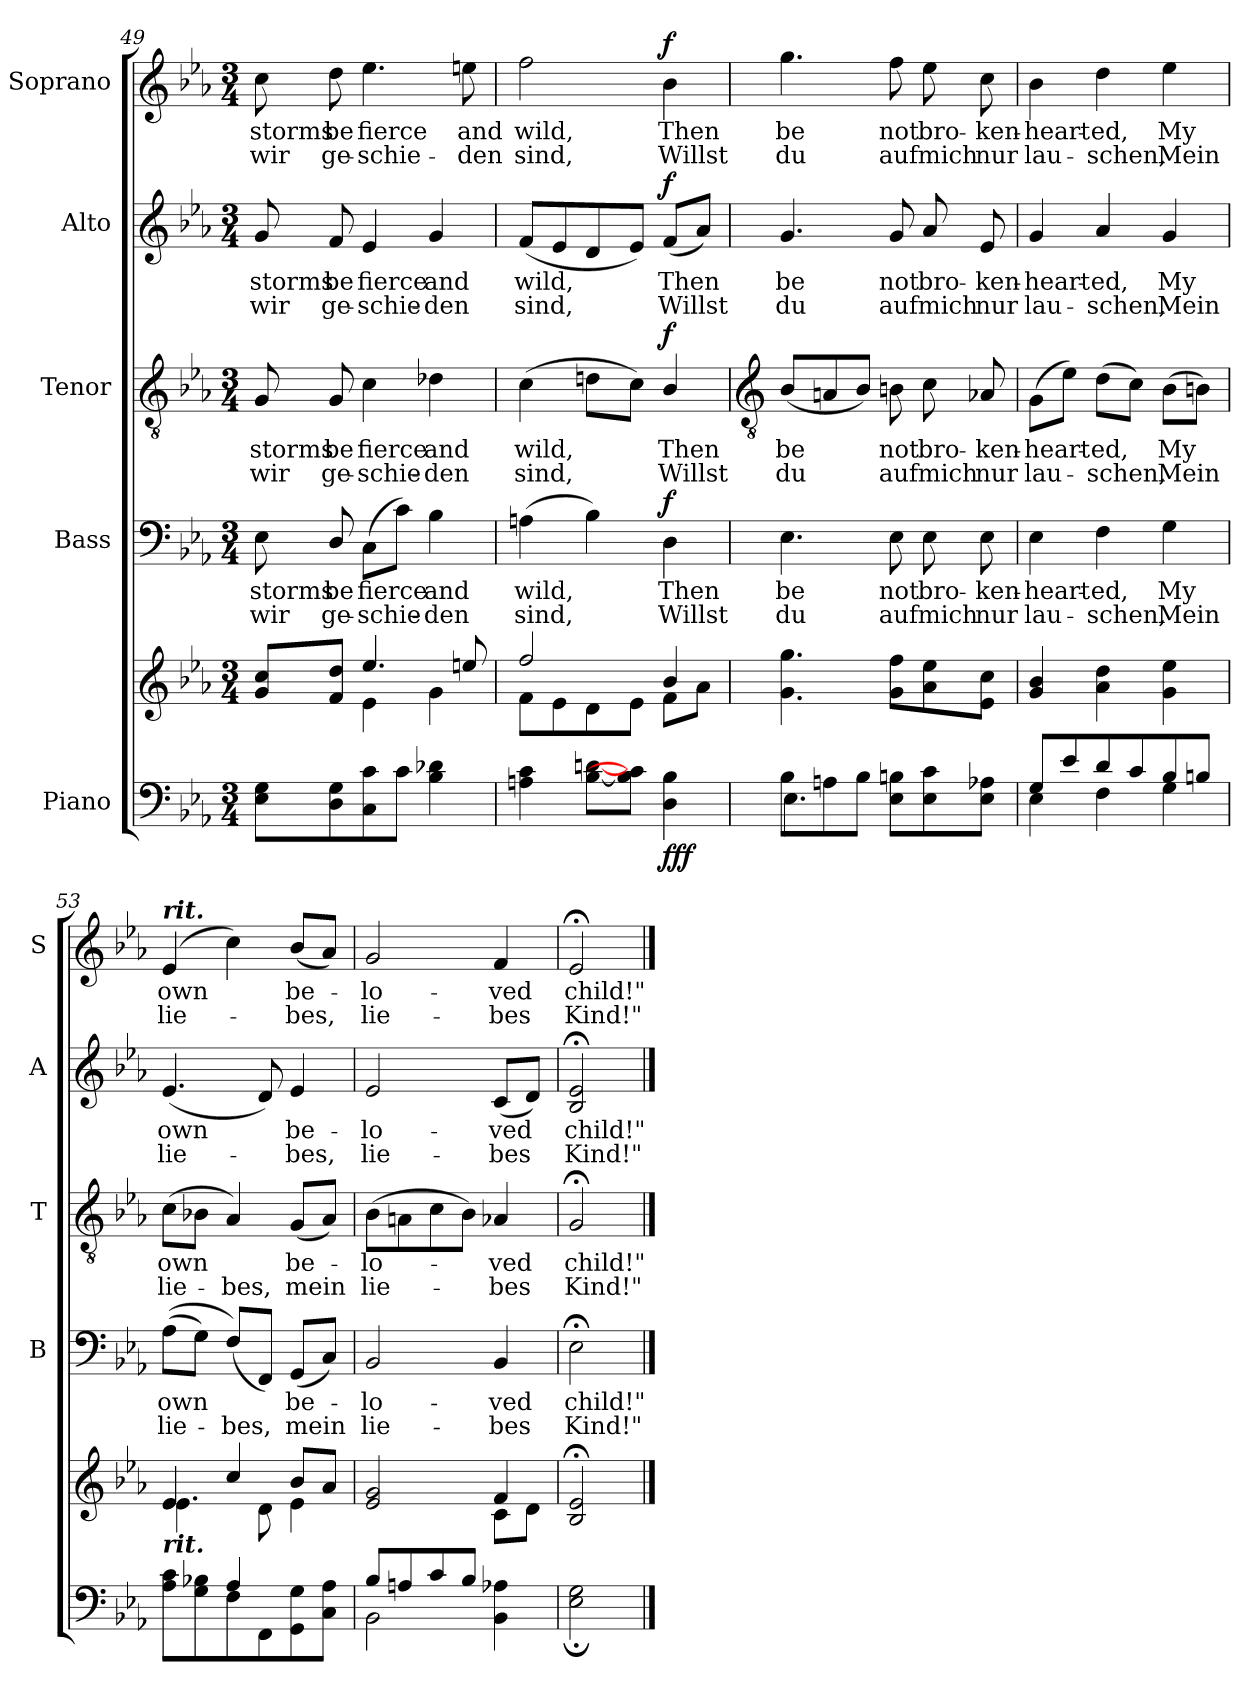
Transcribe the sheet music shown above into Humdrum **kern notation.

**kern	**kern	**dynam	**kern	**text	**text	**dynam	**kern	**text	**text	**dynam	**kern	**text	**text	**dynam	**kern	**text	**text	**dynam
*part5	*part5	*part5	*part4	*part4	*part4	*part4	*part3	*part3	*part3	*part3	*part2	*part2	*part2	*part2	*part1	*part1	*part1	*part1
*staff6	*staff5	*staff5/6	*staff4	*staff4	*staff4	*staff4	*staff3	*staff3	*staff3	*staff3	*staff2	*staff2	*staff2	*staff2	*staff1	*staff1	*staff1	*staff1
*I"Piano	*	*	*I"Bass	*	*	*	*I"Tenor	*	*	*	*I"Alto	*	*	*	*I"Soprano	*	*	*
*	*	*	*I'B	*	*	*	*I'T	*	*	*	*I'A	*	*	*	*I'S	*	*	*
*clefF4	*clefG2	*	*clefF4	*	*	*	*clefGv2	*	*	*	*clefG2	*	*	*	*clefG2	*	*	*
*k[b-e-a-]	*k[b-e-a-]	*	*k[b-e-a-]	*	*	*	*k[b-e-a-]	*	*	*	*k[b-e-a-]	*	*	*	*k[b-e-a-]	*	*	*
*E-:	*E-:	*	*E-:	*	*	*	*E-:	*	*	*	*E-:	*	*	*	*E-:	*	*	*
*M3/4	*M3/4	*	*M3/4	*	*	*	*M3/4	*	*	*	*M3/4	*	*	*	*M3/4	*	*	*
=49	=49	=49	=49	=49	=49	=49	=49	=49	=49	=49	=49	=49	=49	=49	=49	=49	=49	=49
*^	*^	*	*	*	*	*	*	*	*	*	*	*	*	*	*	*	*	*
!	!	!	!	!	!	!LO:LY:b	!LO:LY:b	!	!	!LO:LY:b	!LO:LY:b	!	!	!LO:LY:b	!LO:LY:b	!	!	!LO:LY:b	!LO:LY:b	!
2.ryy	8E- 8GL	8g/ 8cc/L	4ryy	.	8E-	storms	wir	.	8G	storms	wir	.	8g	storms	wir	.	8cc	storms	wir	.
!	!	!	!	!	!	!LO:LY:b	!LO:LY:b	!	!	!LO:LY:b	!LO:LY:b	!	!	!LO:LY:b	!LO:LY:b	!	!	!LO:LY:b	!LO:LY:b	!
.	8D 8G	8f/ 8dd/J	.	.	8D/	be	ge-	.	8G	be	ge-	.	8f	be	ge-	.	8dd	be	ge-	.
!	!	!	!	!	!	!LO:LY:b	!LO:LY:b	!	!	!LO:LY:b	!LO:LY:b	!	!	!LO:LY:b	!LO:LY:b	!	!	!LO:LY:b	!LO:LY:b	!
.	8C 8c	4.ee-/	4e-\	.	(8CL	-fierce	schie-	.	4c	-fierce	schie-	.	4e-	-fierce	schie-	.	4.ee-	-fierce	schie-	.
.	8cJ	.	.	.	8cJ)	.	.	.	.	.	.	.	.	.	.	.	.	.	.	.
!	!	!	!	!	!	!LO:LY:b	!LO:LY:b	!	!	!LO:LY:b	!LO:LY:b	!	!	!LO:LY:b	!LO:LY:b	!	!	!	!	!
.	4B- 4d-X	.	4g\	.	4B-	and	den	.	4d-X	-and	den	.	4g	-and	den	.	.	.	.	.
!	!	!	!	!	!	!	!	!	!	!	!	!	!	!	!	!	!	!LO:LY:b	!LO:LY:b	!
.	.	8een/	.	.	.	.	.	.	.	.	.	.	.	.	.	.	8een	-and	den	.
=50	=50	=50	=50	=50	=50	=50	=50	=50	=50	=50	=50	=50	=50	=50	=50	=50	=50	=50	=50	=50
!	!	!	!	!	!	!LO:LY:b	!LO:LY:b	!	!	!LO:LY:b	!LO:LY:b	!	!	!LO:LY:b	!LO:LY:b	!	!	!LO:LY:b	!LO:LY:b	!
2.ryy	4An 4c	2ff/	8f\L	.	(>4An	wild,	sind,	.	(>4c	wild,	sind,	.	(<8fL	wild,	sind,	.	2ff	wild,	sind,	.
.	.	.	8e-\	.	.	.	.	.	.	.	.	.	8e-	.	.	.	.	.	.	.
.	[8B- [8dnL	.	8d\	.	4B-)	.	.	.	8dnL	.	.	.	8d	.	.	.	.	.	.	.
.	8B-] 8c]J	.	8e-\J	.	.	.	.	.	8cJ)	.	.	.	8e-J)	.	.	.	.	.	.	.
!	!	!	!	!LO:DY:b=2	!	!LO:LY:b	!LO:LY:b	!	!	!LO:LY:b	!LO:LY:b	!	!	!LO:LY:b	!LO:LY:b	!	!	!LO:LY:b	!LO:LY:b	!
!	!	!	!	!LO:DY:n=1:b	!	!	!	!	!	!	!	!	!	!	!	!	!	!	!	!
!	!	!	!	!LO:DY:n=2:b	!	!	!	!LO:DY:b	!	!	!	!LO:DY:b	!	!	!	!LO:DY:b	!	!	!	!LO:DY:b
.	4D 4B-	4b-/	8f\L	f f f	4D	Then	Willst	f	4B-/	Then	Willst	f	(<8fL	Then	Willst	f	4b-	Then	Willst	f
.	.	.	8a-\J	.	.	.	.	.	.	.	.	.	8a-J)	.	.	.	.	.	.	.
!!LO:LB:g=z
=51	=51	=51	=51	=51	=51	=51	=51	=51	=51	=51	=51	=51	=51	=51	=51	=51	=51	=51	=51	=51
*	*	*	*	*	*	*	*	*	*clefGv2	*	*	*	*	*	*	*	*	*	*	*
!	!	!	!	!	!	!LO:LY:b	!LO:LY:b	!	!	!LO:LY:b	!LO:LY:b	!	!	!LO:LY:b	!LO:LY:b	!	!	!LO:LY:b	!LO:LY:b	!
8B-/L	4.E-\	4.g\ 4.gg\	2.ryy	.	4.E-	be	du	.	(<8B-L	be	du	.	4.g	be	du	.	4.gg	be	du	.
8An\	.	.	.	.	.	.	.	.	8An	.	.	.	.	.	.	.	.	.	.	.
8B-\J	.	.	.	.	.	.	.	.	8B-J)	.	.	.	.	.	.	.	.	.	.	.
!	!	!	!	!	!	!LO:LY:b	!LO:LY:b	!	!	!LO:LY:b	!LO:LY:b	!	!	!LO:LY:b	!LO:LY:b	!	!	!LO:LY:b	!LO:LY:b	!
4.ryy	8E-\ 8Bn\L	8g\ 8ff\L	.	.	8E-	not	auf	.	8Bn	not	auf	.	8g	not	auf	.	8ff	not	auf	.
!	!	!	!	!	!	!LO:LY:b	!LO:LY:b	!	!	!LO:LY:b	!LO:LY:b	!	!	!LO:LY:b	!LO:LY:b	!	!	!LO:LY:b	!LO:LY:b	!
.	8E-\ 8c\	8a-\ 8ee-\	.	.	8E-	bro-	-mich	.	8c	bro-	-mich	.	8a-	bro-	-mich	.	8ee-	bro-	-mich	.
!	!	!	!	!	!	!LO:LY:b	!LO:LY:b	!	!	!LO:LY:b	!LO:LY:b	!	!	!LO:LY:b	!LO:LY:b	!	!	!LO:LY:b	!LO:LY:b	!
.	8E-\ 8A-X\J	8e-\ 8cc\J	.	.	8E-	ken-	-nur	.	8A-X	ken-	-nur	.	8e-	ken-	-nur	.	8cc	ken-	-nur	.
=52	=52	=52	=52	=52	=52	=52	=52	=52	=52	=52	=52	=52	=52	=52	=52	=52	=52	=52	=52	=52
!	!	!	!LO:N:vis=1	!	!	!LO:LY:b	!LO:LY:b	!	!	!LO:LY:b	!LO:LY:b	!	!	!LO:LY:b	!LO:LY:b	!	!	!LO:LY:b	!LO:LY:b	!
8G/L	4E-\	4g/ 4b-/	2.ryy	.	4E-	heart-	-lau-	.	(>8GL	heart-	lau-	.	4g	heart-	-lau-	.	4b-	heart-	-lau-	.
8e-/	.	.	.	.	.	.	.	.	8e-J)	.	.	.	.	.	.	.	.	.	.	.
!	!	!	!	!	!	!LO:LY:b	!LO:LY:b	!	!	!LO:LY:b	!LO:LY:b	!	!	!LO:LY:b	!LO:LY:b	!	!	!LO:LY:b	!LO:LY:b	!
8d/	4F\	4a-\ 4dd\	.	.	4F	-ed,	schen,	.	(>8dL	ed,	schen,	.	4a-	-ed,	schen,	.	4dd	-ed,	schen,	.
8c/	.	.	.	.	.	.	.	.	8cJ)	.	.	.	.	.	.	.	.	.	.	.
!	!	!	!	!	!	!LO:LY:b	!LO:LY:b	!	!	!LO:LY:b	!LO:LY:b	!	!	!LO:LY:b	!LO:LY:b	!	!	!LO:LY:b	!LO:LY:b	!
8B-/	4G\	4g\ 4ee-\	.	.	4G	My	Mein	.	(>8B-L	My	Mein	.	4g	My	Mein	.	4ee-	My	Mein	.
8Bn/J	.	.	.	.	.	.	.	.	8BnJ)	.	.	.	.	.	.	.	.	.	.	.
=53	=53	=53	=53	=53	=53	=53	=53	=53	=53	=53	=53	=53	=53	=53	=53	=53	=53	=53	=53	=53
!	!	!	!	!	!	!	!	!	!	!	!	!	!	!	!	!	!LO:TX:a:Bi:t=rit.	!	!	!
!LO:TX:a:Bi:t=rit.	!	!	!	!	!	!	!	!	!	!	!	!	!	!	!	!	!	!	!	!
!	!	!	!	!	!	!LO:LY:b	!LO:LY:b	!	!	!LO:LY:b	!LO:LY:b	!	!	!LO:LY:b	!LO:LY:b	!	!	!LO:LY:b	!LO:LY:b	!
4ryy	8A-\ 8c\L	4e-/	4.e-\	.	(<(>8A-L	own	lie-	.	(>8cL	own	lie-	.	(<4.e-	own	lie-	.	(<4e-	own	lie-	.
.	8G\ 8B-X\	.	.	.	8GJ)	.	.	.	8B-XJ	.	.	.	.	.	.	.	.	.	.	.
!	!	!	!	!	!	!	!LO:LY:b	!	!	!	!LO:LY:b	!	!	!	!	!	!	!	!	!
4A-/	8F\	4cc/	.	.	(8FL)	.	bes,	.	4A-)	.	bes,	.	.	.	.	.	4cc)	.	.	.
.	8FF\	.	8d\	.	8FFJ)	.	.	.	.	.	.	.	8d)	.	.	.	.	.	.	.
!	!	!	!	!	!	!LO:LY:b	!LO:LY:b	!	!	!LO:LY:b	!LO:LY:b	!	!	!LO:LY:b	!LO:LY:b	!	!	!LO:LY:b	!LO:LY:b	!
4ryy	8GG\ 8G\	8b-/L	4e-\	.	(<8GGL	be-	mein	.	(<8GL	be-	mein	.	4e-	be-	-bes,	.	(<8b-L	be-	bes,	.
.	8C\ 8A-\J	8a-/J	.	.	8CJ)	.	.	.	8A-J)	.	.	.	.	.	.	.	8a-J)	.	.	.
=54	=54	=54	=54	=54	=54	=54	=54	=54	=54	=54	=54	=54	=54	=54	=54	=54	=54	=54	=54	=54
!	!	!	!	!	!	!LO:LY:b	!LO:LY:b	!	!	!LO:LY:b	!LO:LY:b	!	!	!LO:LY:b	!LO:LY:b	!	!	!LO:LY:b	!LO:LY:b	!
8B-/L	2BB-\	2e-/ 2g/	2ryy	.	2BB-	lo-	-lie-	.	(>8B-L	lo-	lie-	.	2e-	lo-	-lie-	.	2g	lo-	-lie-	.
8An/	.	.	.	.	.	.	.	.	8An	.	.	.	.	.	.	.	.	.	.	.
8c/	.	.	.	.	.	.	.	.	8c	.	.	.	.	.	.	.	.	.	.	.
8B-/J	.	.	.	.	.	.	.	.	8B-J)	.	.	.	.	.	.	.	.	.	.	.
!	!	!	!	!	!	!LO:LY:b	!LO:LY:b	!	!	!LO:LY:b	!LO:LY:b	!	!	!LO:LY:b	!LO:LY:b	!	!	!LO:LY:b	!LO:LY:b	!
4ryy	4BB-\ 4A-X\	4f/	8c\L	.	4BB-	-ved	bes	.	4A-X	ved	bes	.	(<8cL	-ved	bes	.	4f	-ved	bes	.
.	.	.	8d\J	.	.	.	.	.	.	.	.	.	8dJ)	.	.	.	.	.	.	.
=55	=55	=55	=55	=55	=55	=55	=55	=55	=55	=55	=55	=55	=55	=55	=55	=55	=55	=55	=55	=55
!	!	!	!	!	!	!LO:LY:b	!LO:LY:b	!	!	!LO:LY:b	!LO:LY:b	!	!	!LO:LY:b	!LO:LY:b	!	!	!LO:LY:b	!LO:LY:b	!
2ryy	2E-\;< 2G\;<	2B-/;< 2e-/;<	2ryy	.	2E-;<	child!"	Kind!"	.	2G;<	child!"	Kind!"	.	2B-;< 2e-;<	child!"	Kind!"	.	2e-;<	child!"	Kind!"	.
*v	*v	*	*	*	*	*	*	*	*	*	*	*	*	*	*	*	*	*	*	*
*	*v	*v	*	*	*	*	*	*	*	*	*	*	*	*	*	*	*	*	*
==	==	==	==	==	==	==	==	==	==	==	==	==	==	==	==	==	==	==
*-	*-	*-	*-	*-	*-	*-	*-	*-	*-	*-	*-	*-	*-	*-	*-	*-	*-	*-
